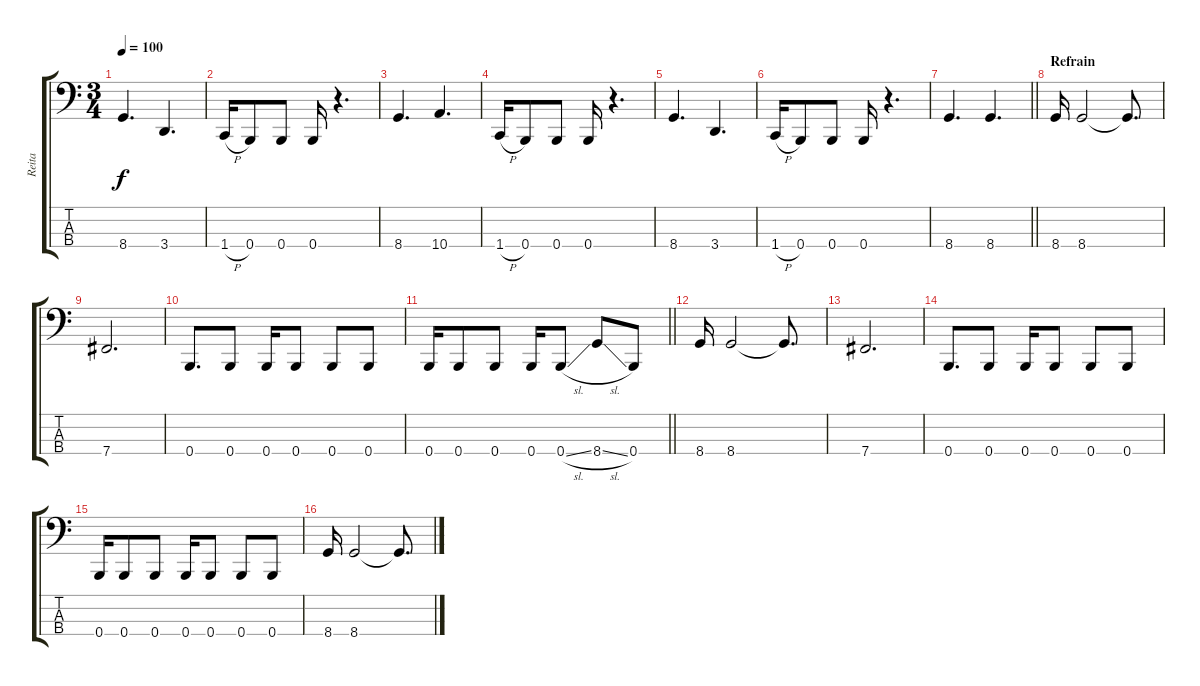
\track ("Reita" "Reita") {instrument electricbasspick}
\staff {score tabs}
\tuning (C2 G1 D1 B0) {hide}
\ts (3 4)
\tempo 100
\clef f4
\ks c
8.4.4{d dy f} 3.4.4{d} |
1.4{h}.16 0.4.8 0.4.8 0.4.16 r.4{d} |
8.4.4{d} 10.4.4{d} |
1.4{h}.16 0.4.8 0.4.8 0.4.16 r.4{d} |
8.4.4{d} 3.4.4{d} |
1.4{h}.16 0.4.8 0.4.8 0.4.16 r.4{d} |
\barLineRight lightlight
8.4.4{d} 8.4.4{d} |
\section ("" "Refrain")
8.4.16 8.4.2 8.4{t}.8{d} |
7.4.2{d} |
0.4.8{d} 0.4.8 0.4.16 0.4.8 0.4.8 0.4.8 |
\barLineRight lightlight
0.4.16 0.4.8 0.4.8 0.4.16 0.4{sl}.8 8.4{sl}.8 0.4.8 |
8.4.16 8.4.2 8.4{t}.8{d} |
7.4.2{d} |
0.4.8{d} 0.4.8 0.4.16 0.4.8 0.4.8 0.4.8 |
0.4.16 0.4.8 0.4.8 0.4.16 0.4.8 0.4.8 0.4.8 |
8.4.16 8.4.2 8.4{t}.8{d}
